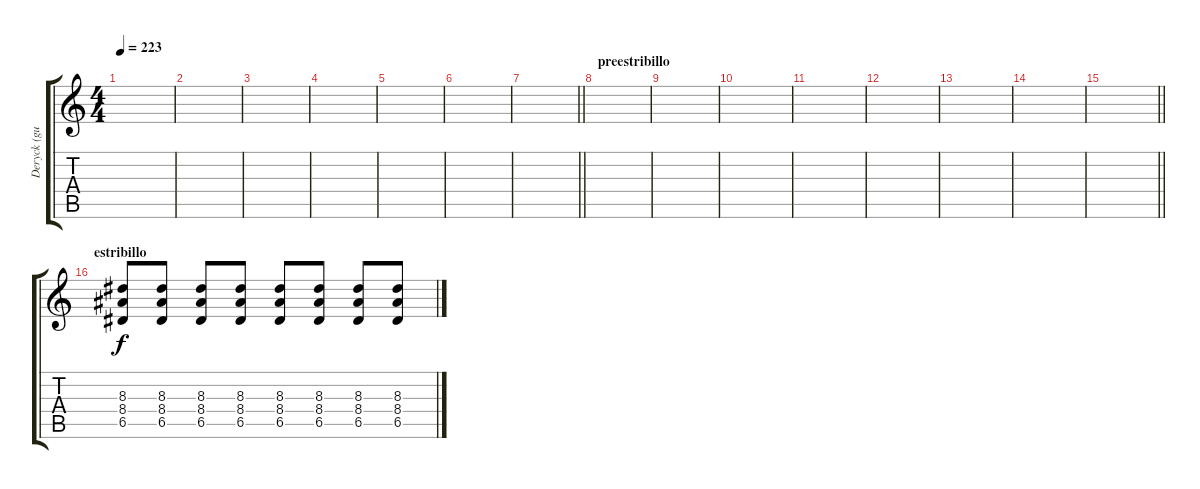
\track ("Deryck (guitar 2)" "Deryck (gu") {instrument overdrivenguitar}
\staff {score tabs}
\tuning (E4 B3 G3 D3 A2 E2) {hide}
\ts (4 4)
\tempo 223
\clef g2
\ks c
|
|
|
|
|
|
\barLineRight lightlight
|
\section ("" "preestribillo")
|
|
|
|
|
|
|
\barLineRight lightlight
|
\section ("" "estribillo")
(8.3 8.4 6.5).8 (8.3 8.4 6.5).8 (8.3 8.4 6.5).8 (8.3 8.4 6.5).8 (8.3 8.4 6.5).8 (8.3 8.4 6.5).8 (8.3 8.4 6.5).8 (8.3 8.4 6.5).8
